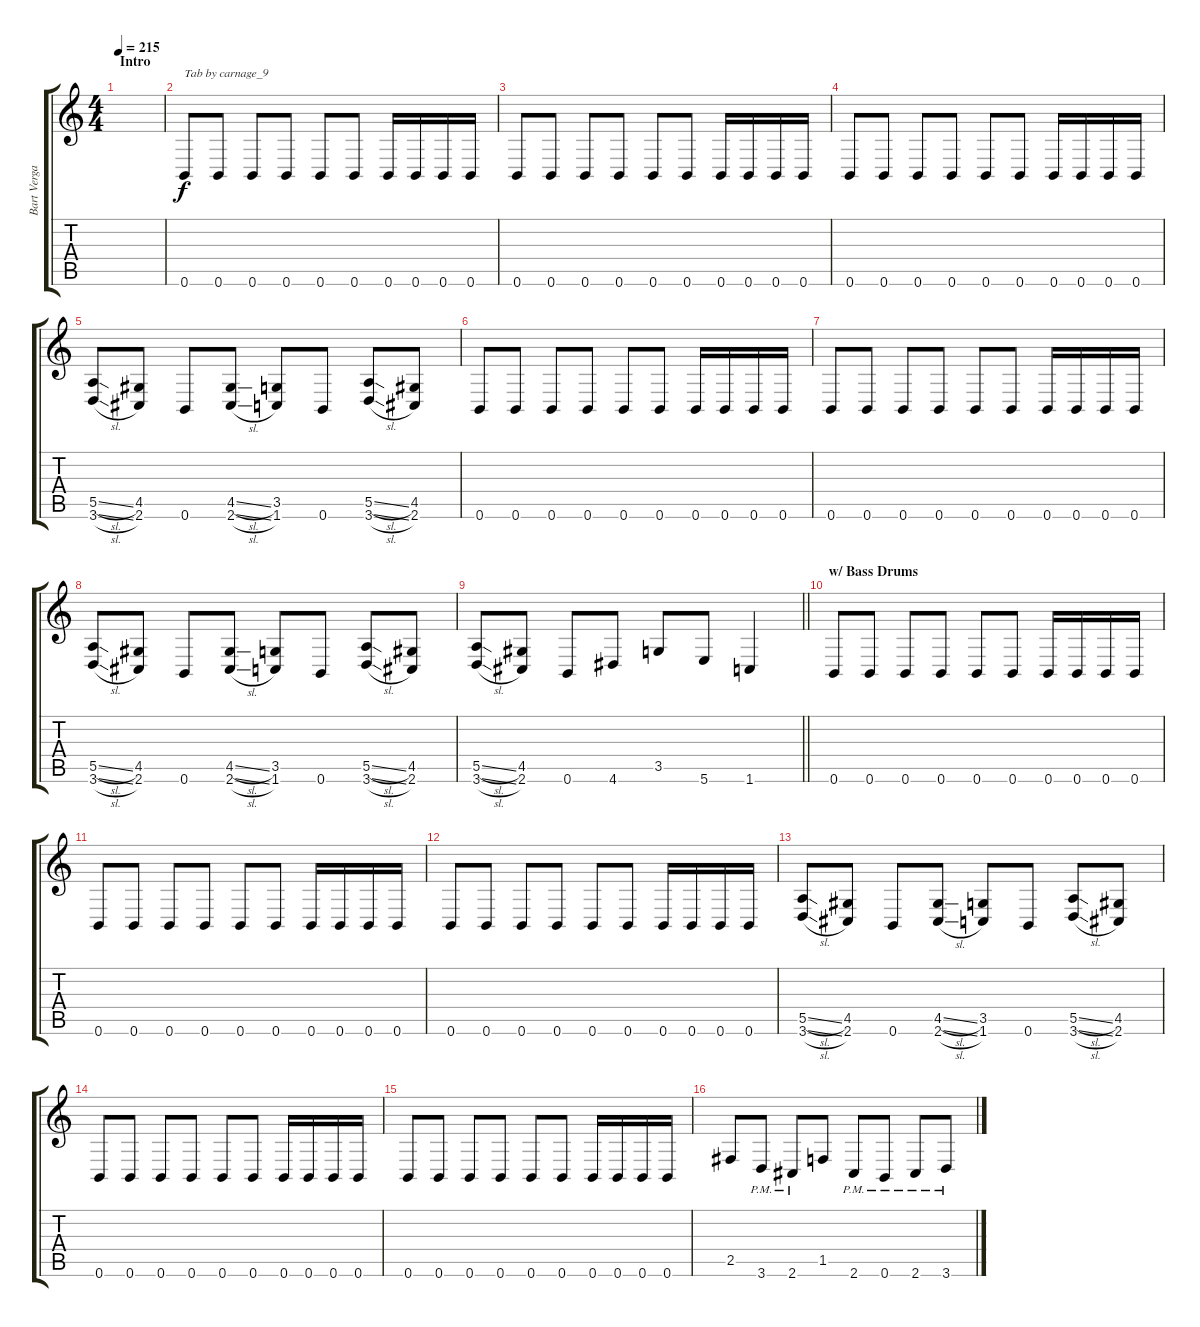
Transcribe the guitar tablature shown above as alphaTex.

\track ("Bart Vergaert" "Bart Verga") {instrument distortionguitar}
\staff {score tabs}
\tuning (B3 Gb3 D3 A2 E2 B1) {hide}
\ts (4 4)
\section ("" "Intro")
\tempo 215
\clef g2
\ks c
|
0.6.8{txt "Tab by carnage_9"} 0.6.8 0.6.8 0.6.8 0.6.8 0.6.8 0.6.16 0.6.16 0.6.16 0.6.16 |
0.6.8 0.6.8 0.6.8 0.6.8 0.6.8 0.6.8 0.6.16 0.6.16 0.6.16 0.6.16 |
0.6.8 0.6.8 0.6.8 0.6.8 0.6.8 0.6.8 0.6.16 0.6.16 0.6.16 0.6.16 |
(5.5{sl} 3.6{sl}).8 (4.5 2.6).8 0.6.8 (4.5{sl} 2.6{sl}).8 (3.5 1.6).8 0.6.8 (5.5{sl} 3.6{sl}).8 (4.5 2.6).8 |
0.6.8 0.6.8 0.6.8 0.6.8 0.6.8 0.6.8 0.6.16 0.6.16 0.6.16 0.6.16 |
0.6.8 0.6.8 0.6.8 0.6.8 0.6.8 0.6.8 0.6.16 0.6.16 0.6.16 0.6.16 |
(5.5{sl} 3.6{sl}).8 (4.5 2.6).8 0.6.8 (4.5{sl} 2.6{sl}).8 (3.5 1.6).8 0.6.8 (5.5{sl} 3.6{sl}).8 (4.5 2.6).8 |
\barLineRight lightlight
(5.5{sl} 3.6{sl}).8 (4.5 2.6).8 0.6.8 4.6.8 3.5.8 5.6.8 1.6.4 |
\section ("" "w/ Bass Drums")
0.6.8 0.6.8 0.6.8 0.6.8 0.6.8 0.6.8 0.6.16 0.6.16 0.6.16 0.6.16 |
0.6.8 0.6.8 0.6.8 0.6.8 0.6.8 0.6.8 0.6.16 0.6.16 0.6.16 0.6.16 |
0.6.8 0.6.8 0.6.8 0.6.8 0.6.8 0.6.8 0.6.16 0.6.16 0.6.16 0.6.16 |
(5.5{sl} 3.6{sl}).8 (4.5 2.6).8 0.6.8 (4.5{sl} 2.6{sl}).8 (3.5 1.6).8 0.6.8 (5.5{sl} 3.6{sl}).8 (4.5 2.6).8 |
0.6.8 0.6.8 0.6.8 0.6.8 0.6.8 0.6.8 0.6.16 0.6.16 0.6.16 0.6.16 |
0.6.8 0.6.8 0.6.8 0.6.8 0.6.8 0.6.8 0.6.16 0.6.16 0.6.16 0.6.16 |
2.5.8 3.6{pm}.8 2.6{pm}.8 1.5.8 2.6{pm}.8 0.6{pm}.8 2.6{pm}.8 3.6{pm}.8
